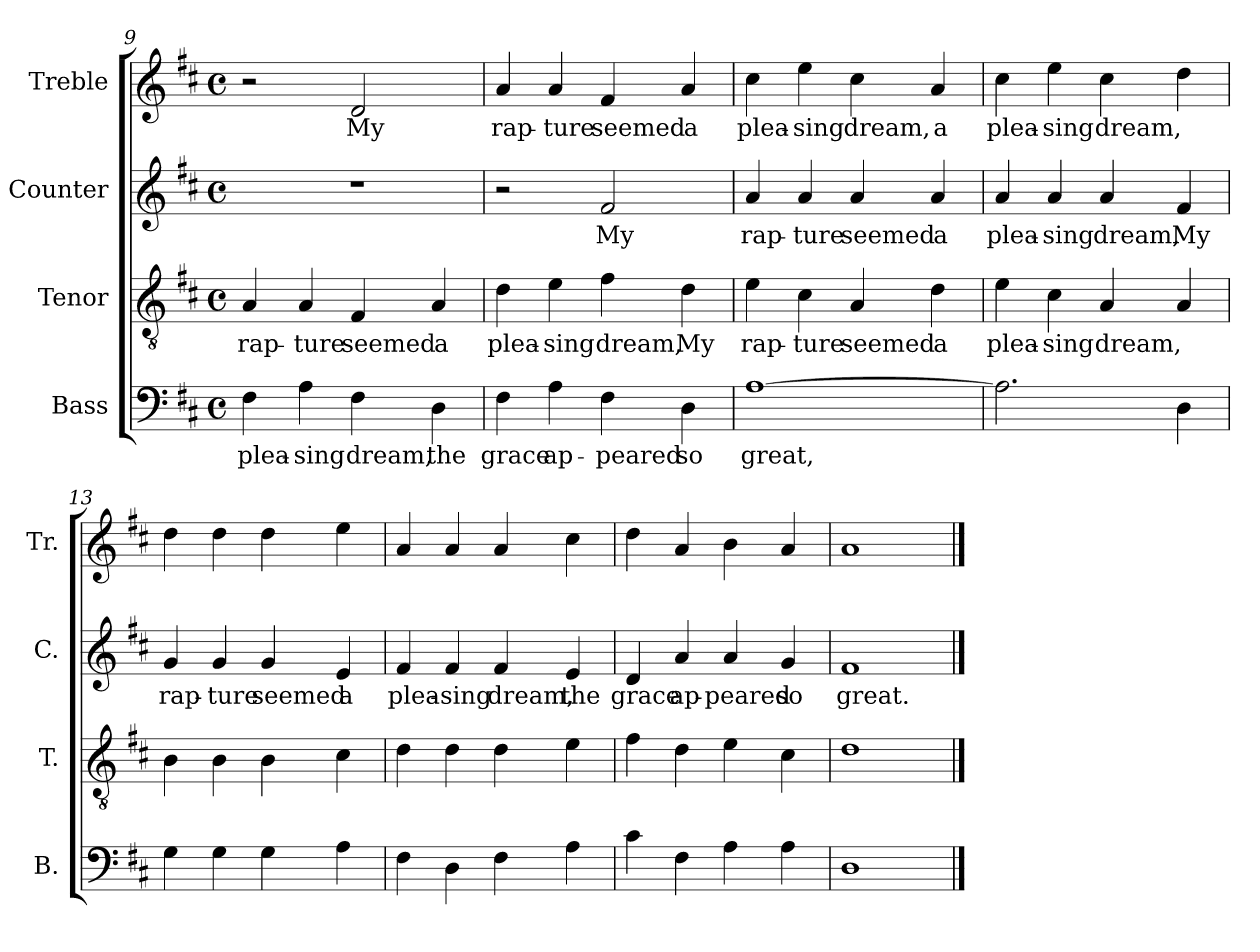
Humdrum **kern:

**kern	**text	**kern	**text	**kern	**text	**kern	**text
*part4	*part4	*part3	*part3	*part2	*part2	*part1	*part1
*staff4	*staff4	*staff3	*staff3	*staff2	*staff2	*staff1	*staff1
*I"Bass	*	*I"Tenor	*	*I"Counter	*	*I"Treble	*
*I'B.	*	*I'T.	*	*I'C.	*	*I'Tr.	*
*clefF4	*	*clefGv2	*	*clefG2	*	*clefG2	*
*k[f#c#]	*	*k[f#c#]	*	*k[f#c#]	*	*k[f#c#]	*
*M4/4	*	*M4/4	*	*M4/4	*	*M4/4	*
*met(c)	*	*met(c)	*	*met(c)	*	*met(c)	*
=9	=9	=9	=9	=9	=9	=9	=9
4F#\	plea-	4A/	rap-	1r	.	2r	.
4A\	-sing	4A/	-ture	.	.	.	.
4F#\	dream,	4F#/	seemed	.	.	2d/	My
4D\	the	4A/	a	.	.	.	.
=10	=10	=10	=10	=10	=10	=10	=10
4F#\	grace	4d\	plea-	2r	.	4a/	rap-
4A\	ap-	4e\	-sing	.	.	4a/	-ture
4F#\	-peared	4f#\	dream,	2f#/	My	4f#/	seemed
4D\	so	4d\	My	.	.	4a/	a
=11	=11	=11	=11	=11	=11	=11	=11
[1A	great,	4e\	rap-	4a/	rap-	4cc#\	plea-
.	.	4c#\	-ture	4a/	-ture	4ee\	-sing
.	.	4A/	seemed	4a/	seemed	4cc#\	dream,
.	.	4d\	a	4a/	a	4a/	a
=12	=12	=12	=12	=12	=12	=12	=12
2.A\]	.	4e\	plea-	4a/	plea-	4cc#\	plea-
.	.	4c#\	-sing	4a/	-sing	4ee\	-sing
.	.	4A/	dream,	4a/	dream,	4cc#\	dream,
4D\	.	4A/	.	4f#/	My	4dd\	.
=13	=13	=13	=13	=13	=13	=13	=13
4G\	.	4B\	.	4g/	rap-	4dd\	.
4G\	.	4B\	.	4g/	-ture	4dd\	.
4G\	.	4B\	.	4g/	seemed	4dd\	.
4A\	.	4c#\	.	4e/	a	4ee\	.
=14	=14	=14	=14	=14	=14	=14	=14
4F#\	.	4d\	.	4f#/	plea-	4a/	.
4D\	.	4d\	.	4f#/	-sing	4a/	.
4F#\	.	4d\	.	4f#/	dream,	4a/	.
4A\	.	4e\	.	4e/	the	4cc#\	.
=15	=15	=15	=15	=15	=15	=15	=15
4c#\	.	4f#\	.	4d/	grace	4dd\	.
4F#\	.	4d\	.	4a/	ap-	4a/	.
4A\	.	4e\	.	4a/	-peared	4b\	.
4A\	.	4c#\	.	4g/	so	4a/	.
=16	=16	=16	=16	=16	=16	=16	=16
1D	.	1d	.	1f#	great.	1a	.
==	==	==	==	==	==	==	==
*-	*-	*-	*-	*-	*-	*-	*-
